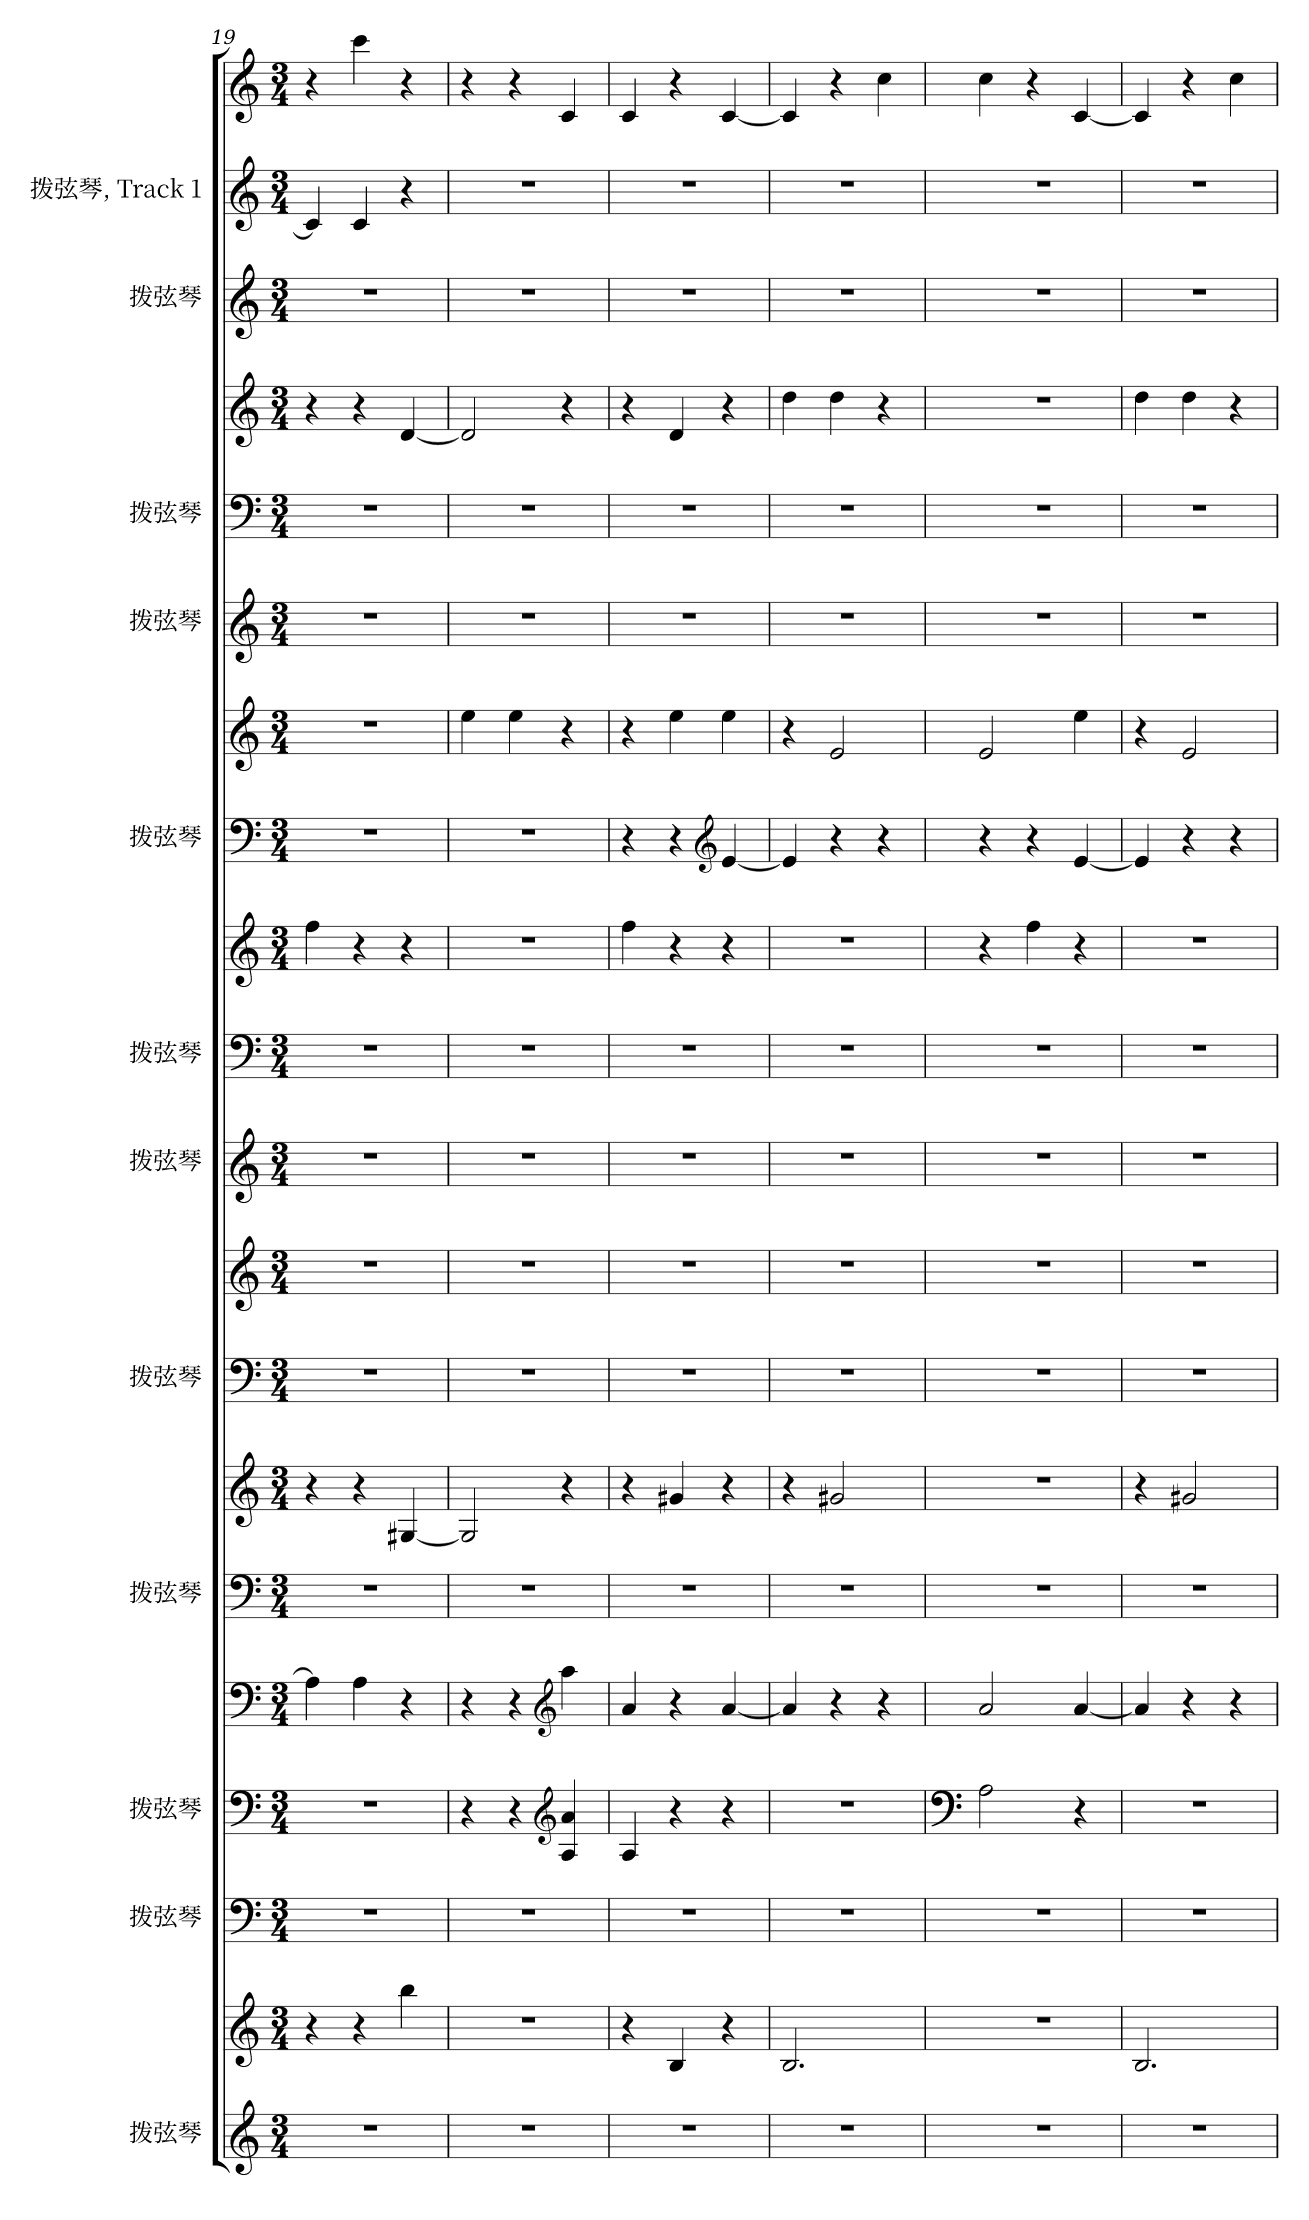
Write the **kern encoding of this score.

**kern	**kern	**kern	**kern	**kern	**kern	**kern	**kern	**kern	**kern	**kern	**kern	**kern	**kern	**kern	**kern	**kern	**kern	**kern	**kern
*part12	*part12	*part11	*part10	*part10	*part9	*part9	*part8	*part8	*part7	*part6	*part6	*part5	*part5	*part4	*part3	*part3	*part2	*part1	*part1
*staff20	*staff19	*staff18	*staff17	*staff16	*staff15	*staff14	*staff13	*staff12	*staff11	*staff10	*staff9	*staff8	*staff7	*staff6	*staff5	*staff4	*staff3	*staff2	*staff1
*I"拨弦琴	*	*I"拨弦琴	*I"拨弦琴	*	*I"拨弦琴	*	*I"拨弦琴	*	*I"拨弦琴	*I"拨弦琴	*	*I"拨弦琴	*	*I"拨弦琴	*I"拨弦琴	*	*I"拨弦琴	*I"拨弦琴, Track 1	*
*clefG2	*clefG2	*clefF4	*clefF4	*clefF4	*clefF4	*clefG2	*clefF4	*clefG2	*clefG2	*clefF4	*clefG2	*clefF4	*clefG2	*clefG2	*clefF4	*clefG2	*clefG2	*clefG2	*clefG2
*k[]	*k[]	*k[]	*k[]	*k[]	*k[]	*k[]	*k[]	*k[]	*k[]	*k[]	*k[]	*k[]	*k[]	*k[]	*k[]	*k[]	*k[]	*k[]	*k[]
*M3/4	*M3/4	*M3/4	*M3/4	*M3/4	*M3/4	*M3/4	*M3/4	*M3/4	*M3/4	*M3/4	*M3/4	*M3/4	*M3/4	*M3/4	*M3/4	*M3/4	*M3/4	*M3/4	*M3/4
=19	=19	=19	=19	=19	=19	=19	=19	=19	=19	=19	=19	=19	=19	=19	=19	=19	=19	=19	=19
2.r	4r	2.r	2.r	4A\]	2.r	4r	2.r	2.r	2.r	2.r	4ff\	2.r	2.r	2.r	2.r	4r	2.r	4c/]	4r
.	4r	.	.	4A\	.	4r	.	.	.	.	4r	.	.	.	.	4r	.	4c/	4ccc\
.	4bb\	.	.	4r	.	[4G#X/	.	.	.	.	4r	.	.	.	.	[4d/	.	4r	4r
=20	=20	=20	=20	=20	=20	=20	=20	=20	=20	=20	=20	=20	=20	=20	=20	=20	=20	=20	=20
2.r	2.r	2.r	4r	4r	2.r	2G#/]	2.r	2.r	2.r	2.r	2.r	2.r	4ee\	2.r	2.r	2d/]	2.r	2.r	4r
.	.	.	4r	4r	.	.	.	.	.	.	.	.	4ee\	.	.	.	.	.	4r
*	*	*	*clefG2	*clefG2	*	*	*	*	*	*	*	*	*	*	*	*	*	*	*
.	.	.	4A/ 4a/	4aa\	.	4r	.	.	.	.	.	.	4r	.	.	4r	.	.	4c/
=21	=21	=21	=21	=21	=21	=21	=21	=21	=21	=21	=21	=21	=21	=21	=21	=21	=21	=21	=21
2.r	4r	2.r	4A/	4a/	2.r	4r	2.r	2.r	2.r	2.r	4ff\	4r	4r	2.r	2.r	4r	2.r	2.r	4c/
.	4B/	.	4r	4r	.	4g#X/	.	.	.	.	4r	4r	4ee\	.	.	4d/	.	.	4r
*	*	*	*	*	*	*	*	*	*	*	*	*clefG2	*	*	*	*	*	*	*
.	4r	.	4r	[4a/	.	4r	.	.	.	.	4r	[4e/	4ee\	.	.	4r	.	.	[4c/
=22	=22	=22	=22	=22	=22	=22	=22	=22	=22	=22	=22	=22	=22	=22	=22	=22	=22	=22	=22
2.r	2.B/	2.r	2.r	4a/]	2.r	4r	2.r	2.r	2.r	2.r	2.r	4e/]	4r	2.r	2.r	4dd\	2.r	2.r	4c/]
.	.	.	.	4r	.	2g#X/	.	.	.	.	.	4r	2e/	.	.	4dd\	.	.	4r
.	.	.	.	4r	.	.	.	.	.	.	.	4r	.	.	.	4r	.	.	4cc\
=23	=23	=23	=23	=23	=23	=23	=23	=23	=23	=23	=23	=23	=23	=23	=23	=23	=23	=23	=23
*	*	*	*clefF4	*	*	*	*	*	*	*	*	*	*	*	*	*	*	*	*
2.r	2.r	2.r	2A\	2a/	2.r	2.r	2.r	2.r	2.r	2.r	4r	4r	2e/	2.r	2.r	2.r	2.r	2.r	4cc\
.	.	.	.	.	.	.	.	.	.	.	4ff\	4r	.	.	.	.	.	.	4r
.	.	.	4r	[4a/	.	.	.	.	.	.	4r	[4e/	4ee\	.	.	.	.	.	[4c/
!!LO:PB:g=z
=24	=24	=24	=24	=24	=24	=24	=24	=24	=24	=24	=24	=24	=24	=24	=24	=24	=24	=24	=24
2.r	2.B/	2.r	2.r	4a/]	2.r	4r	2.r	2.r	2.r	2.r	2.r	4e/]	4r	2.r	2.r	4dd\	2.r	2.r	4c/]
.	.	.	.	4r	.	2g#X/	.	.	.	.	.	4r	2e/	.	.	4dd\	.	.	4r
.	.	.	.	4r	.	.	.	.	.	.	.	4r	.	.	.	4r	.	.	4cc\
=	=	=	=	=	=	=	=	=	=	=	=	=	=	=	=	=	=	=	=
*-	*-	*-	*-	*-	*-	*-	*-	*-	*-	*-	*-	*-	*-	*-	*-	*-	*-	*-	*-
